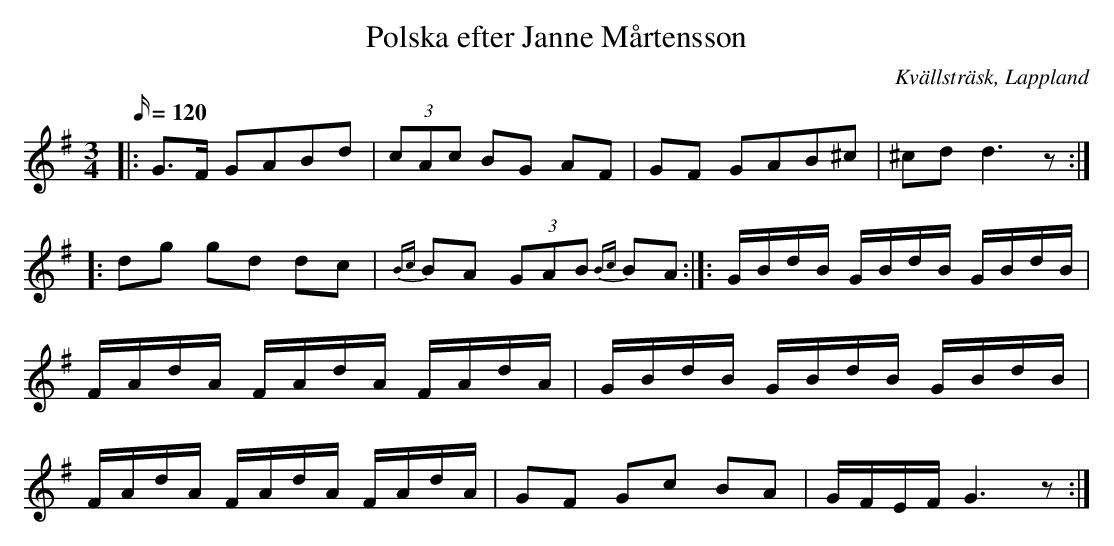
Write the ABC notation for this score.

X:1
T:Polska efter Janne Mårtensson
O:Kvällsträsk, Lappland
M:3/4
L:1/16
Q:120
K:G
|:G3F1 G2A2B2d2 | (3c2A2c2 B2G2 A2F2 | G2F2 G2A2B2^c2 | ^c2d2 d6 z2:|]: d2g2 g2d2 d2c2 | {Bc}B2A2 (3G2A2B2 {Bc}B2A2 :|]: GBdB GBdB GBdB | FAdA FAdA FAdA | GBdB GBdB GBdB | FAdA FAdA FAdA | G2F2 G2c2 B2A2 | GFEF G6 z2 :|]
